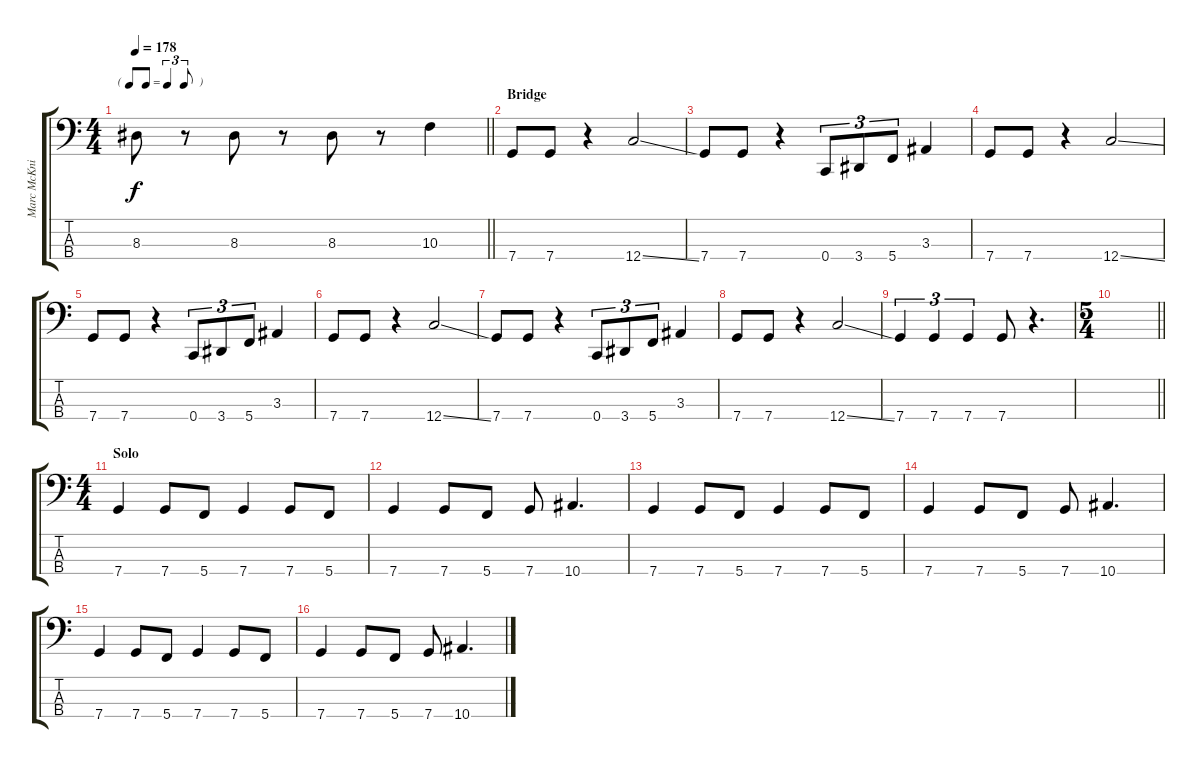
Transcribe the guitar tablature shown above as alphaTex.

\track ("Marc McKnight" "Marc McKni") {instrument electricbassfinger}
\staff {score tabs}
\tuning (F2 C2 G1 C1) {hide}
\ts (4 4)
\tf triplet8th
\tempo 178
\clef f4
\barLineRight lightlight
\ks c
8.3.8{dy f} r.8 8.3.8 r.8 8.3.8 r.8 10.3.4 |
\section ("" "Bridge")
7.4.8 7.4.8 r.4 12.4{ss}.2 |
7.4.8 7.4.8 r.4 0.4.8{tu (3 2)} 3.4.8{tu (3 2)} 5.4.8{tu (3 2)} 3.3.4 |
7.4.8 7.4.8 r.4 12.4{ss}.2 |
7.4.8 7.4.8 r.4 0.4.8{tu (3 2)} 3.4.8{tu (3 2)} 5.4.8{tu (3 2)} 3.3.4 |
7.4.8 7.4.8 r.4 12.4{ss}.2 |
7.4.8 7.4.8 r.4 0.4.8{tu (3 2)} 3.4.8{tu (3 2)} 5.4.8{tu (3 2)} 3.3.4 |
7.4.8 7.4.8 r.4 12.4{ss}.2 |
7.4.4{tu (3 2)} 7.4.4{tu (3 2)} 7.4.4{tu (3 2)} 7.4.8 r.4{d} |
\ts (5 4)
\barLineRight lightlight
|
\ts (4 4)
\section ("" "Solo")
7.4.4 7.4.8 5.4.8 7.4.4 7.4.8 5.4.8 |
7.4.4 7.4.8 5.4.8 7.4.8 10.4.4{d} |
7.4.4 7.4.8 5.4.8 7.4.4 7.4.8 5.4.8 |
7.4.4 7.4.8 5.4.8 7.4.8 10.4.4{d} |
7.4.4 7.4.8 5.4.8 7.4.4 7.4.8 5.4.8 |
7.4.4 7.4.8 5.4.8 7.4.8 10.4.4{d}
